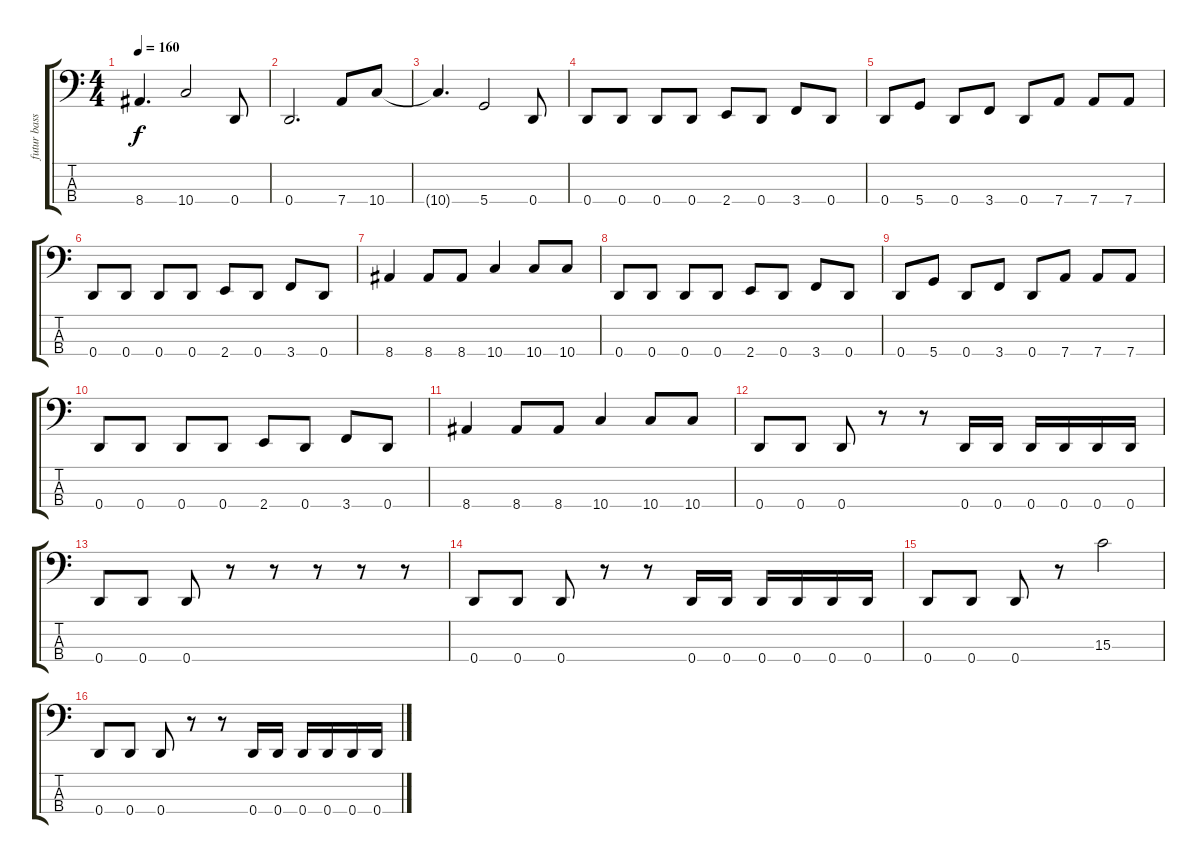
\track ("futur bassmen" "futur bass") {instrument electricbasspick}
\staff {score tabs}
\tuning (G2 D2 A1 D1) {hide}
\ts (4 4)
\tempo 160
\clef f4
\ks c
8.4{t}.4{d dy f} 10.4.2 0.4.8 |
0.4.2{d} 7.4.8 10.4.8 |
10.4{t}.4{d} 5.4.2 0.4.8 |
0.4.8 0.4.8 0.4.8 0.4.8 2.4.8 0.4.8 3.4.8 0.4.8 |
0.4.8 5.4.8 0.4.8 3.4.8 0.4.8 7.4.8 7.4.8 7.4.8 |
0.4.8 0.4.8 0.4.8 0.4.8 2.4.8 0.4.8 3.4.8 0.4.8 |
8.4.4 8.4.8 8.4.8 10.4.4 10.4.8 10.4.8 |
0.4.8 0.4.8 0.4.8 0.4.8 2.4.8 0.4.8 3.4.8 0.4.8 |
0.4.8 5.4.8 0.4.8 3.4.8 0.4.8 7.4.8 7.4.8 7.4.8 |
0.4.8 0.4.8 0.4.8 0.4.8 2.4.8 0.4.8 3.4.8 0.4.8 |
8.4.4 8.4.8 8.4.8 10.4.4 10.4.8 10.4.8 |
0.4.8 0.4.8 0.4.8 r.8 r.8 0.4.16 0.4.16 0.4.16 0.4.16 0.4.16 0.4.16 |
0.4.8 0.4.8 0.4.8 r.8 r.8 r.8 r.8 r.8 |
0.4.8 0.4.8 0.4.8 r.8 r.8 0.4.16 0.4.16 0.4.16 0.4.16 0.4.16 0.4.16 |
0.4.8 0.4.8 0.4.8 r.8 15.3.2 |
0.4.8 0.4.8 0.4.8 r.8 r.8 0.4.16 0.4.16 0.4.16 0.4.16 0.4.16 0.4.16
